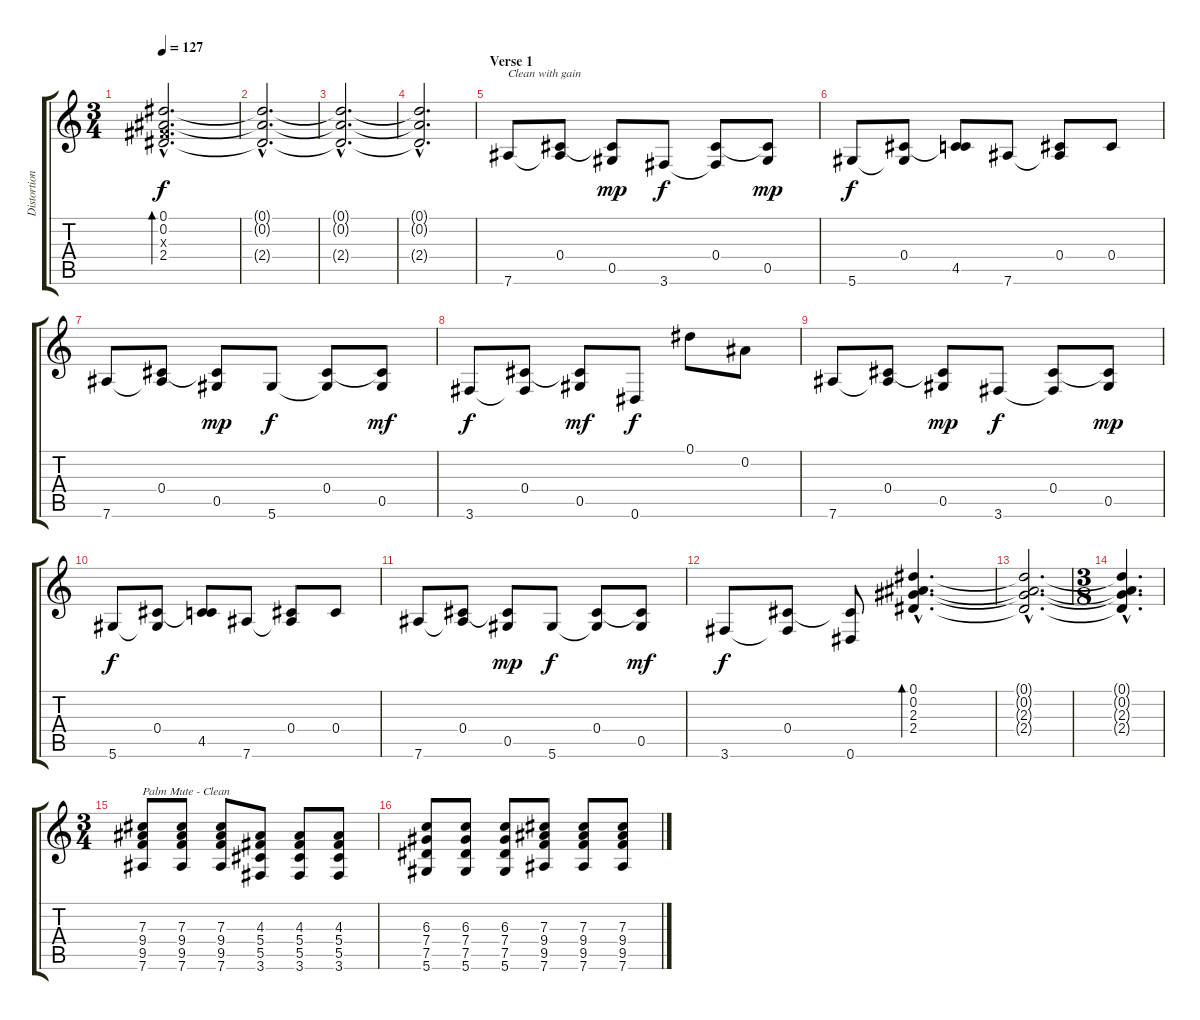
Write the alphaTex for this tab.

\track ("Distortion Guitar (Jade)" "Distortion") {instrument overdrivenguitar}
\staff {score tabs}
\tuning (Eb4 Bb3 Gb3 Db3 Ab2 Eb2) {hide}
\ts (3 4)
\tempo 127
\clef g2
\ks c
(0.1{hac} 0.2{hac} 0.3{hac x} 2.4{hac}).2{d bd 240 dy f} |
(0.1{hac t} 0.2{hac t} 2.4{hac t}).2{d} |
(0.1{hac t} 0.2{hac t} 2.4{hac t}).2{d} |
(0.1{hac t} 0.2{hac t} 2.4{hac t}).2{d} |
\section ("" "Verse 1")
7.6.8{txt "Clean with gain" instrument electricguitarclean} (0.4 7.6{t}).8 (0.4{t} 0.5).8{dy mp} 3.6.8{dy f} (0.4 3.6{t}).8 (0.4{t} 0.5).8{dy mp} |
5.6.8{dy f} (0.4 5.6{t}).8 (0.4{t} 4.5).8 7.6.8 (0.4 7.6{t}).8 0.4.8 |
7.6.8 (0.4 7.6{t}).8 (0.4{t} 0.5).8{dy mp} 5.6.8{dy f} (0.4 5.6{t}).8 (0.4{t} 0.5).8{dy mf} |
3.6.8{dy f} (0.4 3.6{t}).8 (0.4{t} 0.5).8{dy mf} 0.6.8{dy f} 0.1.8 0.2.8 |
7.6.8{instrument electricguitarclean} (0.4 7.6{t}).8 (0.4{t} 0.5).8{dy mp} 3.6.8{dy f} (0.4 3.6{t}).8 (0.4{t} 0.5).8{dy mp} |
5.6.8{dy f} (0.4 5.6{t}).8 (0.4{t} 4.5).8 7.6.8 (0.4 7.6{t}).8 0.4.8 |
7.6.8 (0.4 7.6{t}).8 (0.4{t} 0.5).8{dy mp} 5.6.8{dy f} (0.4 5.6{t}).8 (0.4{t} 0.5).8{dy mf} |
3.6.8{dy f} (0.4 3.6{t}).8 (0.4{t} 0.6).8 (0.1{hac} 0.2{hac} 2.3{hac} 2.4{hac}).4{d bd 240} |
(0.1{hac t} 0.2{hac t} 2.3{hac t} 2.4{hac t}).2{d} |
\ts (3 8)
(0.1{hac t} 0.2{hac t} 2.3{hac t} 2.4{hac t}).4{d} |
\ts (3 4)
(7.3 9.4 9.5 7.6).8{txt "Palm Mute - Clean" instrument electricguitarmuted} (7.3 9.4 9.5 7.6).8 (7.3 9.4 9.5 7.6).8 (4.3 5.4 5.5 3.6).8 (4.3 5.4 5.5 3.6).8 (4.3 5.4 5.5 3.6).8 |
(6.3 7.4 7.5 5.6).8 (6.3 7.4 7.5 5.6).8 (6.3 7.4 7.5 5.6).8 (7.3 9.4 9.5 7.6).8 (7.3 9.4 9.5 7.6).8 (7.3 9.4 9.5 7.6).8
